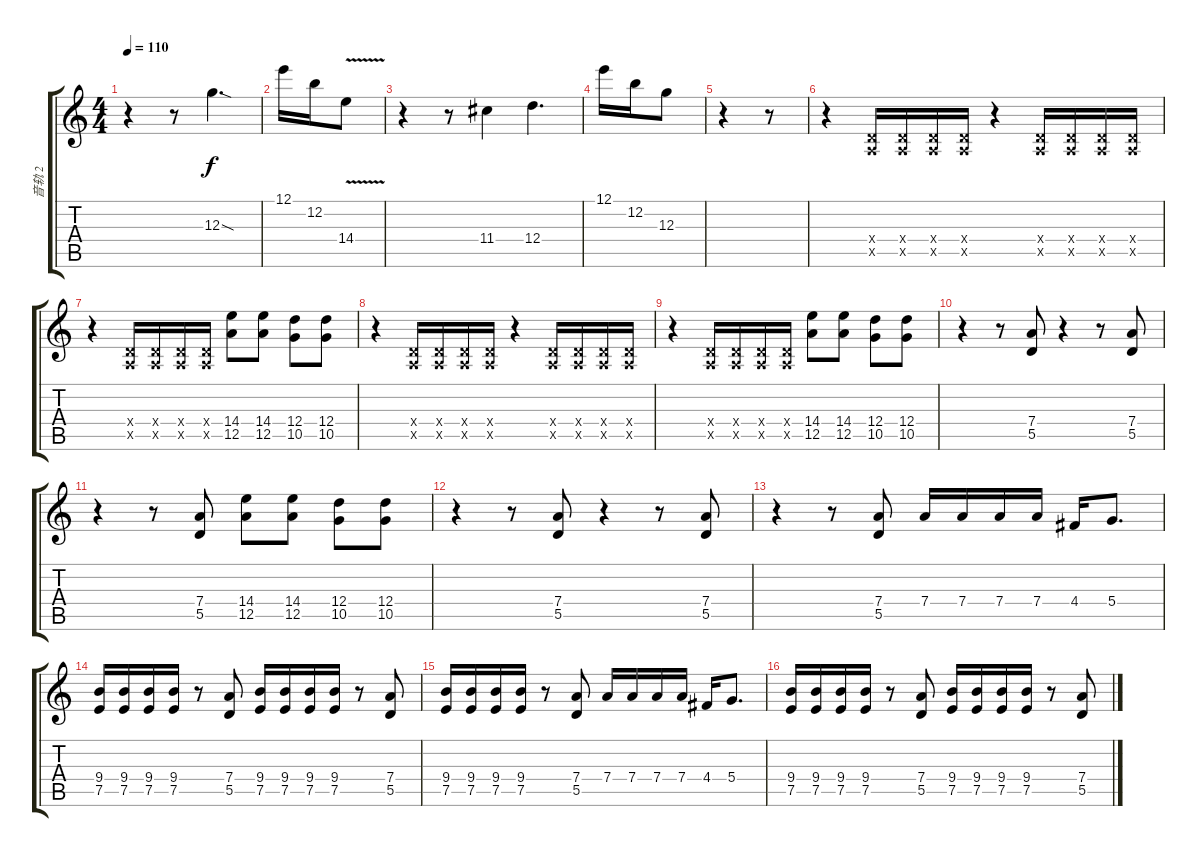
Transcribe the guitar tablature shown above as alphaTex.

\track ("音轨 2" "音轨 2") {instrument acousticguitarsteel}
\staff {score tabs}
\tuning (E4 B3 G3 D3 A2 E2) {hide}
\ts (4 4)
\tempo 110
\clef g2
\ks c
r.4{dy f} r.8 12.3{sod}.4{d} |
12.1.16 12.2.16 14.4{v}.8 |
r.4 r.8 11.4.4 12.4.4{d} |
12.1.16 12.2.16 12.3.8 |
r.4 r.8 |
r.4 (0.4{x} 0.5{x}).16 (0.4{x} 0.5{x}).16 (0.4{x} 0.5{x}).16 (0.4{x} 0.5{x}).16 r.4 (0.4{x} 0.5{x}).16 (0.4{x} 0.5{x}).16 (0.4{x} 0.5{x}).16 (0.4{x} 0.5{x}).16 |
r.4 (0.4{x} 0.5{x}).16 (0.4{x} 0.5{x}).16 (0.4{x} 0.5{x}).16 (0.4{x} 0.5{x}).16 (14.4 12.5).8 (14.4 12.5).8 (12.4 10.5).8 (12.4 10.5).8 |
r.4 (0.4{x} 0.5{x}).16 (0.4{x} 0.5{x}).16 (0.4{x} 0.5{x}).16 (0.4{x} 0.5{x}).16 r.4 (0.4{x} 0.5{x}).16 (0.4{x} 0.5{x}).16 (0.4{x} 0.5{x}).16 (0.4{x} 0.5{x}).16 |
r.4 (0.4{x} 0.5{x}).16 (0.4{x} 0.5{x}).16 (0.4{x} 0.5{x}).16 (0.4{x} 0.5{x}).16 (14.4 12.5).8 (14.4 12.5).8 (12.4 10.5).8 (12.4 10.5).8 |
r.4 r.8 (7.4 5.5).8 r.4 r.8 (7.4 5.5).8 |
r.4 r.8 (7.4 5.5).8 (14.4 12.5).8 (14.4 12.5).8 (12.4 10.5).8 (12.4 10.5).8 |
r.4 r.8 (7.4 5.5).8 r.4 r.8 (7.4 5.5).8 |
r.4 r.8 (7.4 5.5).8 7.4.16 7.4.16 7.4.16 7.4.16 4.4.16 5.4.8{d} |
(9.4 7.5).16 (9.4 7.5).16 (9.4 7.5).16 (9.4 7.5).16 r.8 (7.4 5.5).8 (9.4 7.5).16 (9.4 7.5).16 (9.4 7.5).16 (9.4 7.5).16 r.8 (7.4 5.5).8 |
(9.4 7.5).16 (9.4 7.5).16 (9.4 7.5).16 (9.4 7.5).16 r.8 (7.4 5.5).8 7.4.16 7.4.16 7.4.16 7.4.16 4.4.16 5.4.8{d} |
(9.4 7.5).16 (9.4 7.5).16 (9.4 7.5).16 (9.4 7.5).16 r.8 (7.4 5.5).8 (9.4 7.5).16 (9.4 7.5).16 (9.4 7.5).16 (9.4 7.5).16 r.8 (7.4 5.5).8
